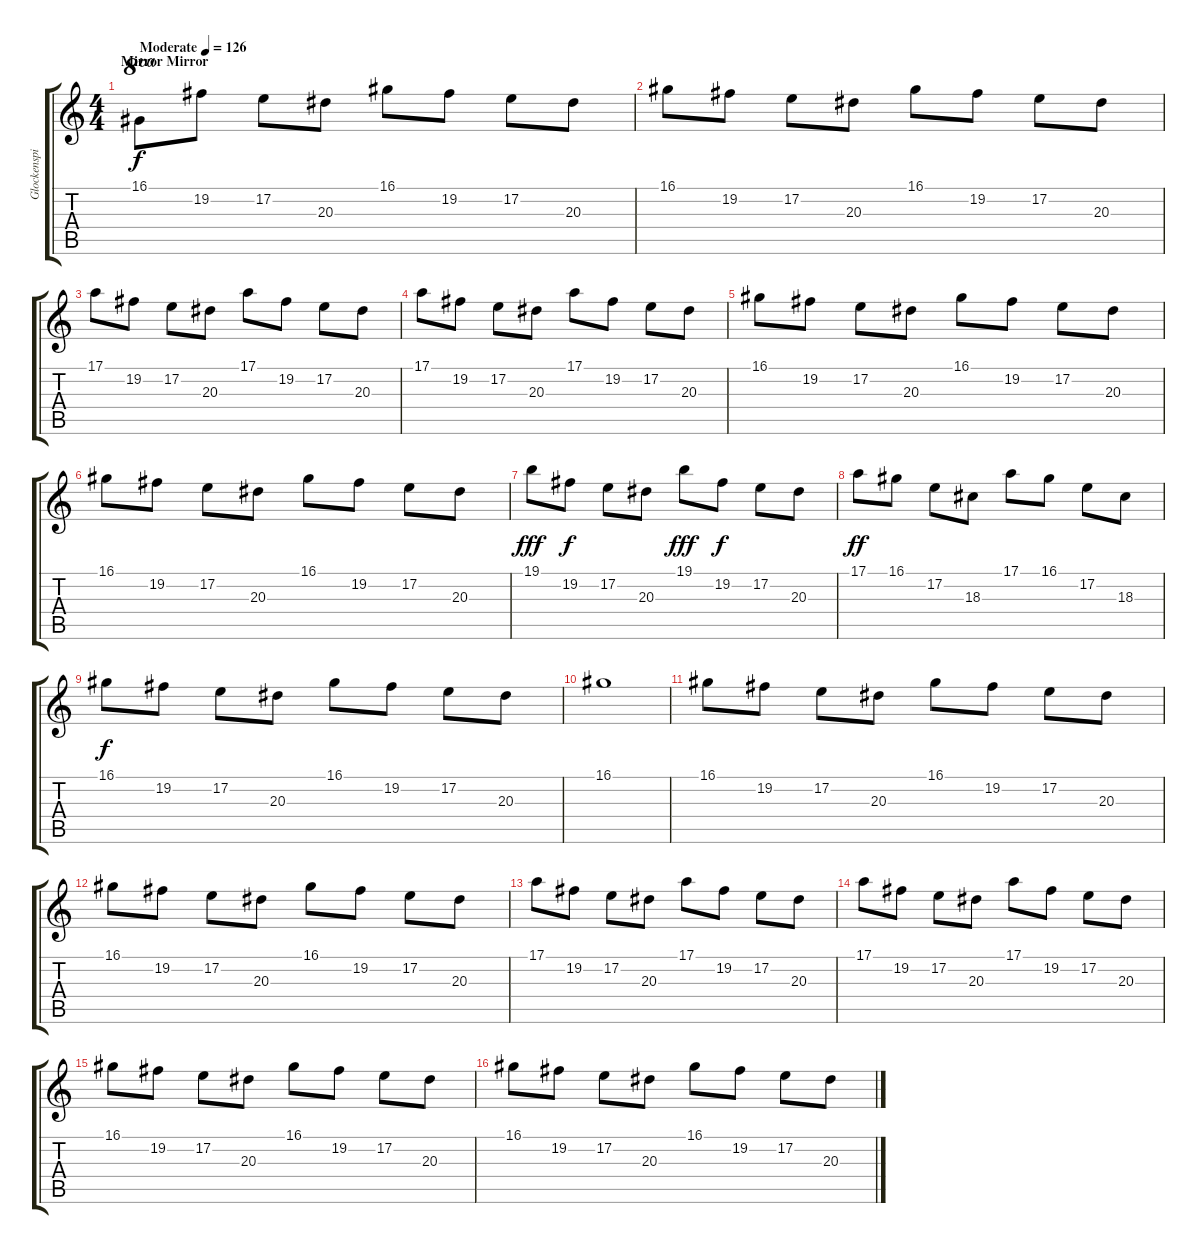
\track ("Glockenspiel" "Glockenspi") {instrument glockenspiel}
\staff {score tabs}
\tuning (E4 B3 G3 D3 A2 E2) {hide}
\ts (4 4)
\section ("" "Mirror Mirror")
\tempo (126 "Moderate")
\clef g2
\ks c
16.1.8{ot 8va dy f instrument glockenspiel} 19.2.8 17.2.8 20.3.8 16.1.8 19.2.8 17.2.8 20.3.8 |
16.1.8 19.2.8 17.2.8 20.3.8 16.1.8 19.2.8 17.2.8 20.3.8 |
17.1.8 19.2.8 17.2.8 20.3.8 17.1.8 19.2.8 17.2.8 20.3.8 |
17.1.8 19.2.8 17.2.8 20.3.8 17.1.8 19.2.8 17.2.8 20.3.8 |
16.1.8 19.2.8 17.2.8 20.3.8 16.1.8 19.2.8 17.2.8 20.3.8 |
16.1.8 19.2.8 17.2.8 20.3.8 16.1.8 19.2.8 17.2.8 20.3.8 |
19.1.8{dy fff} 19.2.8{dy f} 17.2.8 20.3.8 19.1.8{dy fff} 19.2.8{dy f} 17.2.8 20.3.8 |
17.1.8{dy ff} 16.1.8 17.2.8 18.3.8 17.1.8 16.1.8 17.2.8 18.3.8 |
16.1.8{dy f} 19.2.8 17.2.8 20.3.8 16.1.8 19.2.8 17.2.8 20.3.8 |
16.1.1 |
16.1.8 19.2.8 17.2.8 20.3.8 16.1.8 19.2.8 17.2.8 20.3.8 |
16.1.8 19.2.8 17.2.8 20.3.8 16.1.8 19.2.8 17.2.8 20.3.8 |
17.1.8 19.2.8 17.2.8 20.3.8 17.1.8 19.2.8 17.2.8 20.3.8 |
17.1.8 19.2.8 17.2.8 20.3.8 17.1.8 19.2.8 17.2.8 20.3.8 |
16.1.8 19.2.8 17.2.8 20.3.8 16.1.8 19.2.8 17.2.8 20.3.8 |
16.1.8 19.2.8 17.2.8 20.3.8 16.1.8 19.2.8 17.2.8 20.3.8
